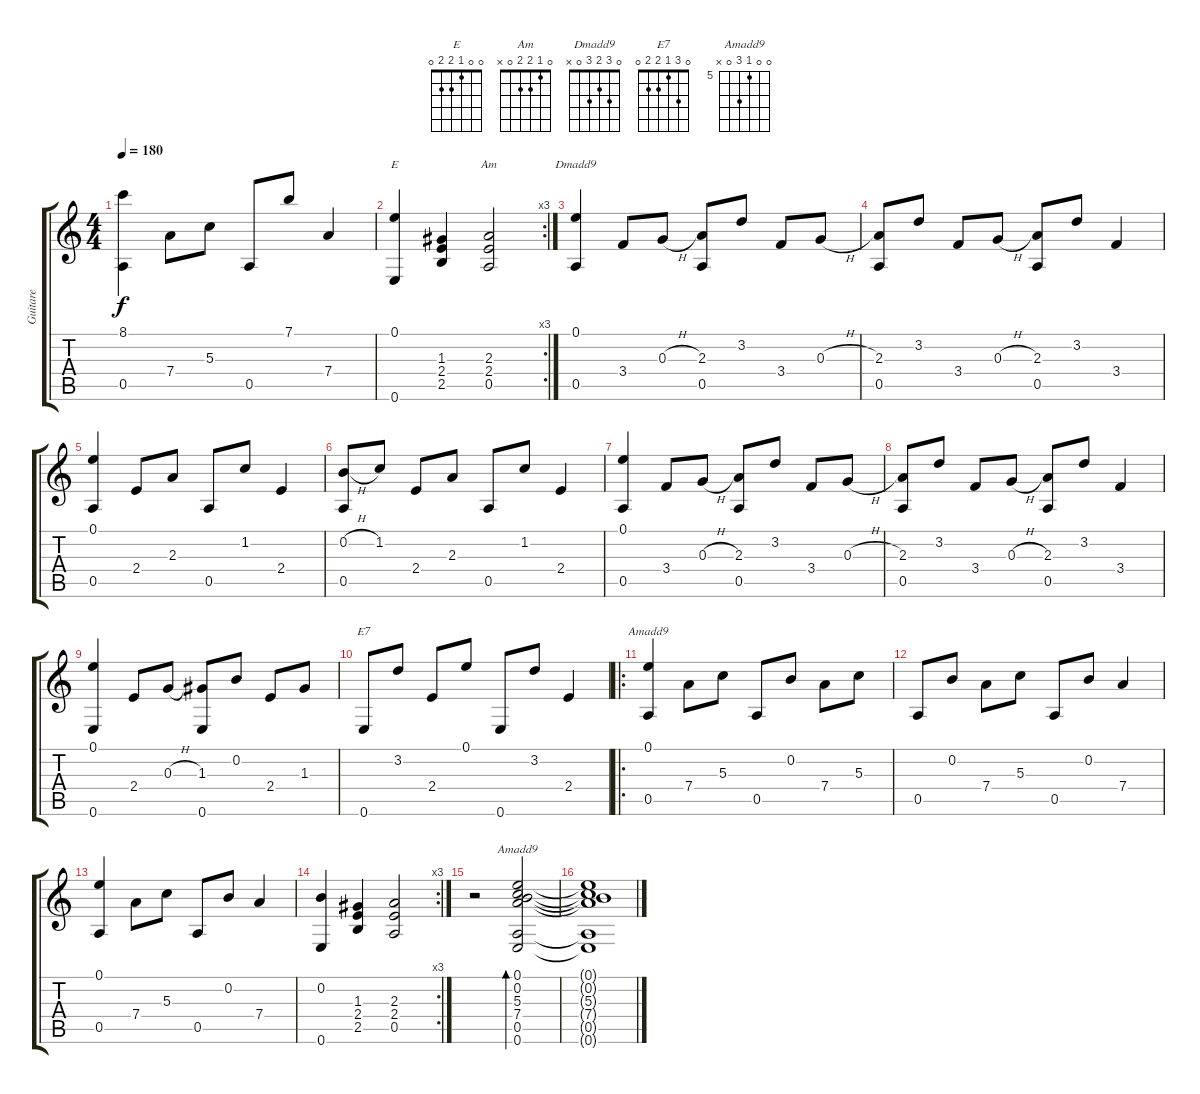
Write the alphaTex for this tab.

\track ("Guitare" "Guitare") {instrument acousticguitarnylon}
\staff {score tabs}
\tuning (E4 B3 G3 D3 A2 E2) {hide}
\chord ("E" 0 0 1 2 2 0)
\chord ("Am" 0 1 2 2 0 x)
\chord ("Dmadd9" 0 3 2 3 0 x)
\chord ("E7" 0 3 1 2 2 0)
\chord ("Amadd9" 0 0 5 7 0 0) {firstfret 5}
\chord ("Amadd9" 0 0 5 7 0 x) {firstfret 5}
\ts (4 4)
\tempo 180
\clef g2
\ks c
(8.1 0.5).4{dy f} 7.4.8 5.3.8 0.5.8 7.1.8 7.4.4 |
\rc 3
(0.1 0.6).4{ch "E"} (1.3 2.4 2.5).4 (2.3 2.4 0.5).2{ch "Am"} |
(0.1 0.5).4{ch "Dmadd9"} 3.4.8 0.3{h}.8 (2.3 0.5).8 3.2.8 3.4.8 0.3{h}.8 |
(2.3 0.5).8 3.2.8 3.4.8 0.3{h}.8 (2.3 0.5).8 3.2.8 3.4.4 |
(0.1 0.5).4 2.4.8 2.3.8 0.5.8 1.2.8 2.4.4 |
(0.2{h} 0.5).8 1.2.8 2.4.8 2.3.8 0.5.8 1.2.8 2.4.4 |
(0.1 0.5).4 3.4.8 0.3{h}.8 (2.3 0.5).8 3.2.8 3.4.8 0.3{h}.8 |
(2.3 0.5).8 3.2.8 3.4.8 0.3{h}.8 (2.3 0.5).8 3.2.8 3.4.4 |
(0.1 0.6).4 2.4.8 0.3{h}.8 (1.3 0.6).8 0.2.8 2.4.8 1.3.8 |
0.6.8{ch "E7"} 3.2.8 2.4.8 0.1.8 0.6.8 3.2.8 2.4.4 |
\ro
(0.1 0.5).4{ch "Amadd9"} 7.4.8 5.3.8 0.5.8 0.2.8 7.4.8 5.3.8 |
0.5.8 0.2.8 7.4.8 5.3.8 0.5.8 0.2.8 7.4.4 |
(0.1 0.5).4 7.4.8 5.3.8 0.5.8 0.2.8 7.4.4 |
\rc 3
(0.2 0.6).4 (1.3 2.4 2.5).4 (2.3 2.4 0.5).2 |
r.2 (0.1 0.2 5.3 7.4 0.5 0.6).2{bd 480 ch "Amadd9"} |
(0.1{t} 0.2{t} 5.3{t} 7.4{t} 0.5{t} 0.6{t}).1
